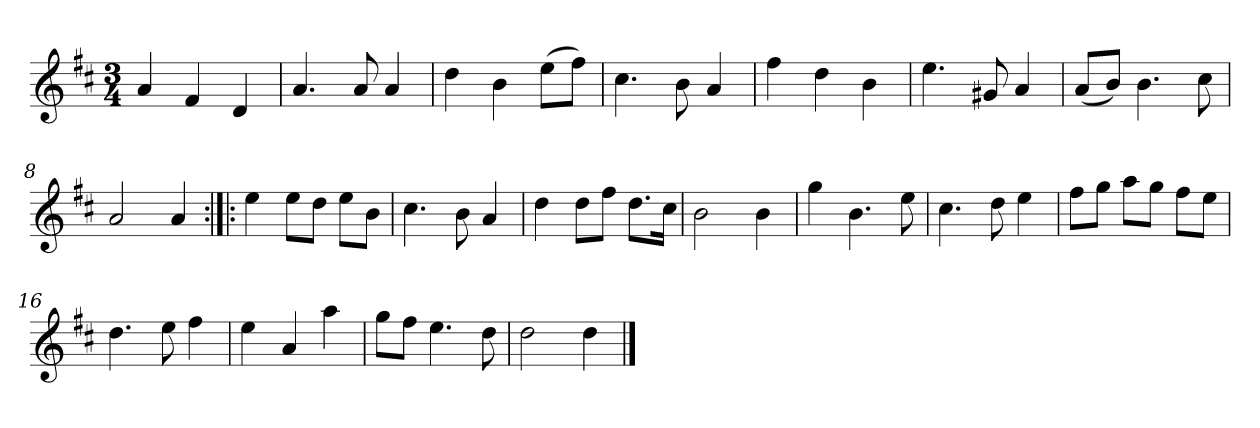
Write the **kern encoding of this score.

**kern
*part1
*staff1
*clefG2
*k[f#c#]
*D:
*M3/4
*MM120
=1
4a
4f#
4d
=2
4.a
8a
4a
=3
4dd
4b
(8ee\L
8ff#\J)
=4
4.cc#
8b
4a
=5
4ff#
4dd
4b
=6
4.ee
8g#X
4a
=7
(8a/L
8b/J)
4.b
8cc#
=8
2a
4a
=9:|!|:
4ee
8ee\L
8dd\J
8ee\L
8b\J
=10
4.cc#
8b
4a
=11
4dd
8dd\L
8ff#\J
8.dd\L
16cc#\Jk
=12
2b
4b
=13
4gg
4.b
8ee
=14
4.cc#
8dd
4ee
=15
8ff#\L
8gg\J
8aa\L
8gg\J
8ff#\L
8ee\J
=16
4.dd
8ee
4ff#
=17
4ee
4a
4aa
=18
8gg\L
8ff#\J
4.ee
8dd
=19
2dd
4dd
==
*-
